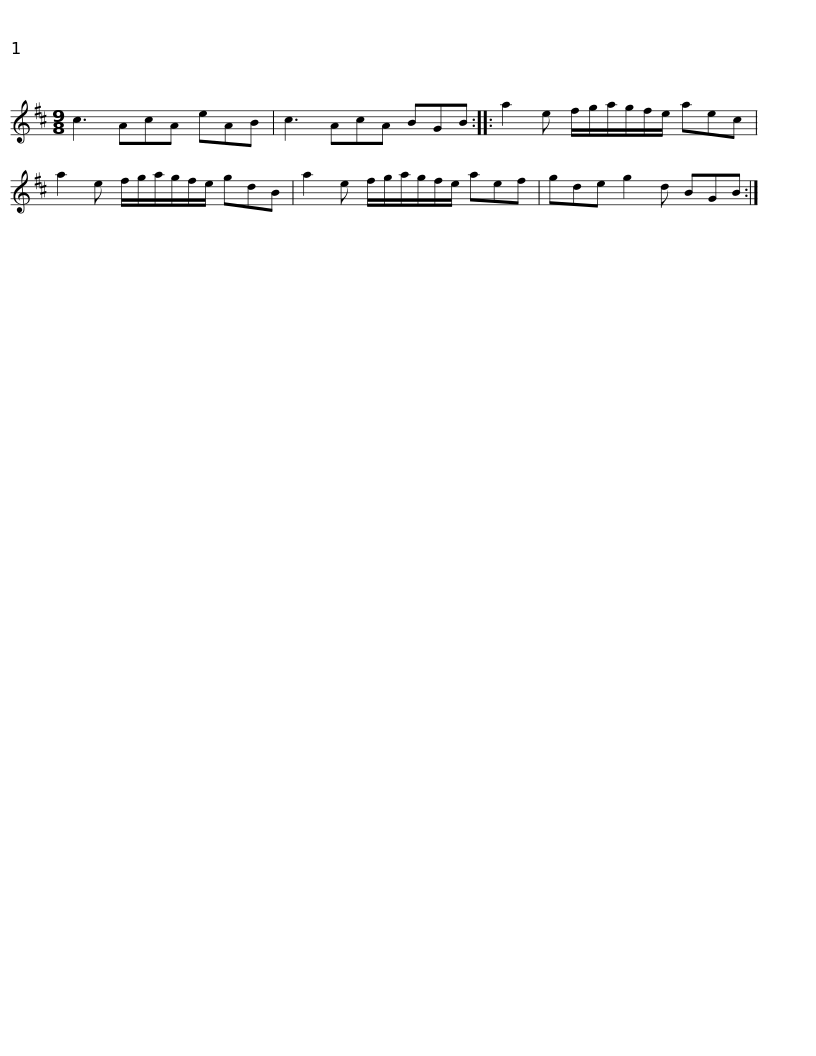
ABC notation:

X:1
L:1/8
M:9/8
I:linebreak $
K:D
V:1 treble
V:1
 c3 AcA eAB | c3 AcA BGB :: a2 e f/g/a/g/f/e/ aec | a2 e f/g/a/g/f/e/ gdB |$ a2 e f/g/a/g/f/e/ aef | %5
 gde g2 d BGB :| %6
